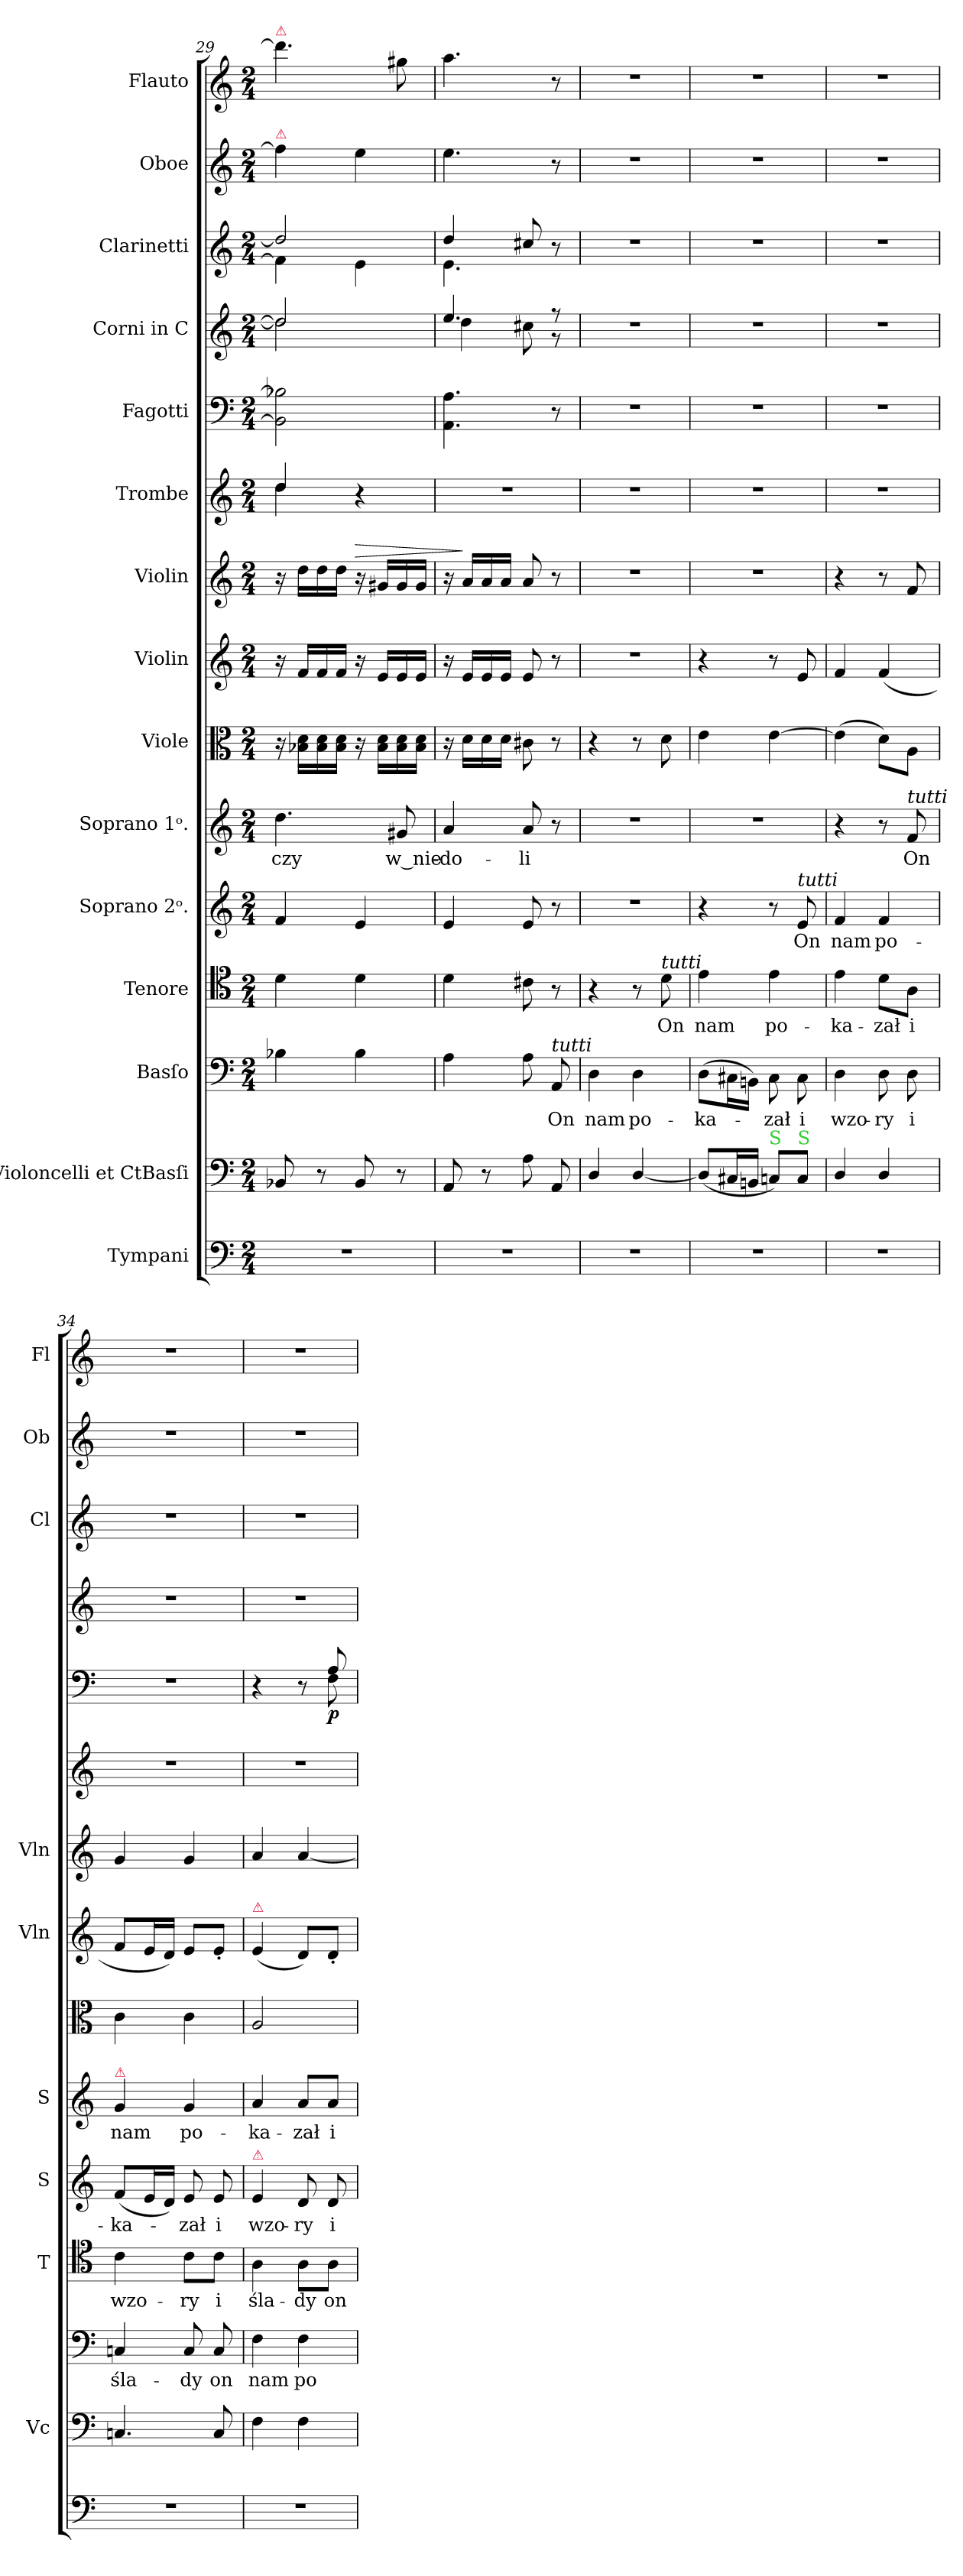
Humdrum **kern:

**kern	**kern	**kern	**text	**kern	**text	**kern	**text	**kern	**text	**kern	**kern	**kern	**dynam	**kern	**kern	**dynam	**kern	**kern	**kern	**kern
*part15	*part14	*part13	*part13	*part12	*part12	*part11	*part11	*part10	*part10	*part9	*part8	*part7	*part7	*part6	*part5	*part5	*part4	*part3	*part2	*part1
*staff15	*staff14	*staff13	*staff13	*staff12	*staff12	*staff11	*staff11	*staff10	*staff10	*staff9	*staff8	*staff7	*staff7	*staff6	*staff5	*staff5	*staff4	*staff3	*staff2	*staff1
*I"Tympani	*I"Violoncelli et CtBasſi	*I"Basſo	*	*I"Tenore	*	*I"Soprano 2ᵒ.	*	*I"Soprano 1ᵒ.	*	*I"Viole	*I"Violin	*I"Violin	*	*I"Trombe	*I"Fagotti	*	*I"Corni in C	*I"Clarinetti	*I"Oboe	*I"Flauto
*	*I'Vc	*	*	*I'T	*	*I'S	*	*I'S	*	*	*I'Vln	*I'Vln	*	*	*	*	*	*I'Cl	*I'Ob	*I'Fl
*clefF4	*clefF4	*clefF4	*	*clefC4	*	*clefG2	*	*clefG2	*	*clefC3	*clefG2	*clefG2	*	*clefG2	*clefF4	*	*clefG2	*clefG2	*clefG2	*clefG2
*k[]	*k[]	*k[]	*	*k[]	*	*k[]	*	*k[]	*	*k[]	*k[]	*k[]	*	*k[]	*k[]	*	*k[]	*k[]	*k[]	*k[]
*C:	*C:	*C:	*	*C:	*	*C:	*	*C:	*	*C:	*C:	*C:	*	*C:	*C:	*	*C:	*C:	*C:	*C:
*M2/4	*M2/4	*M2/4	*	*M2/4	*	*M2/4	*	*M2/4	*	*M2/4	*M2/4	*M2/4	*	*M2/4	*M2/4	*	*M2/4	*M2/4	*M2/4	*M2/4
=29	=29	=29	=29	=29	=29	=29	=29	=29	=29	=29	=29	=29	=29	=29	=29	=29	=29	=29	=29	=29
*	*	*	*	*	*	*	*	*	*	*	*	*	*	*^	*	*	*^	*^	*	*
!	!	!	!	!	!	!	!	!	!	!	!	!	!	!	!	!	!	!	!	!	!	!	!LO:TX:a:color=crimson:t=⚠
!	!	!	!	!	!	!	!	!	!	!	!	!	!	!	!	!	!	!	!	!	!	!LO:TX:a:color=crimson:t=⚠	!
2r	8BB-X/	4B-X\	.	4d\	.	4f/	.	4.dd\	czy	16r	16r	16r	.	4dd/	4dd\	2BB-]\ 2B-X]\	.	2dd/]	2dd\]	2dd/]	4f\]	4ff\]	4.ddd\]
.	.	.	.	.	.	.	.	.	.	16B-X\ 16d\LL	16f/LL	16dd\LL	.	.	.	.	.	.	.	.	.	.	.
.	8r	.	.	.	.	.	.	.	.	16B-\ 16d\	16f/	16dd\	.	.	.	.	.	.	.	.	.	.	.
.	.	.	.	.	.	.	.	.	.	16B-\ 16d\JJ	16f/JJ	16dd\JJ	.	.	.	.	.	.	.	.	.	.	.
!	!	!	!	!	!	!	!	!	!	!	!	!	!LO:HP:a	!	!	!	!	!	!	!	!	!	!
.	8BB-/	4B-\	.	4d\	.	4e/	.	.	.	16r	16r	16r	>	4r	4rcyy	.	.	.	.	.	4e\	4ee\	.
.	.	.	.	.	.	.	.	.	.	16B-\ 16d\LL	16e/LL	16g#X/LL	.	.	.	.	.	.	.	.	.	.	.
.	8r	.	.	.	.	.	.	8g#X/	w_nie-	16B-\ 16d\	16e/	16g#/	.	.	.	.	.	.	.	.	.	.	8gg#X\
.	.	.	.	.	.	.	.	.	.	16B-\ 16d\JJ	16e/JJ	16g#/JJ	.	.	.	.	.	.	.	.	.	.	.
*	*	*	*	*	*	*	*	*	*	*	*	*	*	*v	*v	*	*	*	*	*	*	*	*
=30	=30	=30	=30	=30	=30	=30	=30	=30	=30	=30	=30	=30	=30	=30	=30	=30	=30	=30	=30	=30	=30	=30
2r	8AA/	4A\	.	4d\	.	4e/	.	4a/	-do-	16r	16r	16r	.	2r	4.AA\ 4.A\	.	4.ee/	4dd\	4dd/	4.e\	4.ee\	4.aa\
.	.	.	.	.	.	.	.	.	.	16d\LL	16e/LL	16a/LL	]	.	.	.	.	.	.	.	.	.
.	8r	.	.	.	.	.	.	.	.	16d\	16e/	16a/	.	.	.	.	.	.	.	.	.	.
.	.	.	.	.	.	.	.	.	.	16d\JJ	16e/JJ	16a/JJ	.	.	.	.	.	.	.	.	.	.
.	8A\	8A\	.	8c#X\	.	8e/	.	8a/	-li	8c#X\	8e/	8a/	.	.	.	.	.	8cc#X\	8cc#X/	.	.	.
!	!	!LO:TX:a:i:t=tutti	!	!	!	!	!	!	!	!	!	!	!	!	!	!	!	!	!	!	!	!
.	8AA/	8AA/	On	8r	.	8r	.	8r	.	8r	8r	8r	.	.	8r	.	8r	8r	8r	8rcyy	8r	8r
*	*	*	*	*	*	*	*	*	*	*	*	*	*	*	*	*	*v	*v	*	*	*	*
*	*	*	*	*	*	*	*	*	*	*	*	*	*	*	*	*	*	*v	*v	*	*
=31	=31	=31	=31	=31	=31	=31	=31	=31	=31	=31	=31	=31	=31	=31	=31	=31	=31	=31	=31	=31
2r	4D/	4D\	nam	4r	.	2r	.	2r	.	4r	2r	2r	.	2r	2r	.	2r	2r	2r	2r
.	[4D/	4D\	po-	8r	.	.	.	.	.	8r	.	.	.	.	.	.	.	.	.	.
!	!	!	!	!LO:TX:a:i:t=tutti	!	!	!	!	!	!	!	!	!	!	!	!	!	!	!	!
.	.	.	.	8d\	On	.	.	.	.	8d\	.	.	.	.	.	.	.	.	.	.
=32	=32	=32	=32	=32	=32	=32	=32	=32	=32	=32	=32	=32	=32	=32	=32	=32	=32	=32	=32	=32
2r	(8D/L]	(8D\L	-ka-	4e\	nam	4r	.	2r	.	4e\	4r	2r	.	2r	2r	.	2r	2r	2r	2r
.	16C#X/L	16C#X\L	.	.	.	.	.	.	.	.	.	.	.	.	.	.	.	.	.	.
.	16BBn/JJ	16BBn\JJ)	.	.	.	.	.	.	.	.	.	.	.	.	.	.	.	.	.	.
!	!LO:TX:a:color=limegreen:t=S	!	!	!	!	!	!	!	!	!	!	!	!	!	!	!	!	!	!	!
.	8Cn/L)	8C#\	-zał	4e\	po-	8r	.	.	.	[4e\	8r	.	.	.	.	.	.	.	.	.
!	!	!	!	!	!	!LO:TX:a:i:t=tutti	!	!	!	!	!	!	!	!	!	!	!	!	!	!
!	!LO:TX:a:color=limegreen:t=S	!	!	!	!	!	!	!	!	!	!	!	!	!	!	!	!	!	!	!
.	8C/J	8C#\	i	.	.	8e/	On	.	.	.	8e/	.	.	.	.	.	.	.	.	.
=33	=33	=33	=33	=33	=33	=33	=33	=33	=33	=33	=33	=33	=33	=33	=33	=33	=33	=33	=33	=33
2r	4D/	4D\	wzo-	4e\	-ka-	4f/	nam	4r	.	(4e\]	4f/	4r	.	2r	2r	.	2r	2r	2r	2r
.	4D/	8D\	-ry	8d\L	-zał	4f/	po-	8r	.	8d\L)	(4f/	8r	.	.	.	.	.	.	.	.
!	!	!	!	!	!	!	!	!LO:TX:a:i:t=tutti	!	!	!	!	!	!	!	!	!	!	!	!
.	.	8D\	i	8A\J	i	.	.	8f/	On	8A\J	.	8f/	.	.	.	.	.	.	.	.
=34	=34	=34	=34	=34	=34	=34	=34	=34	=34	=34	=34	=34	=34	=34	=34	=34	=34	=34	=34	=34
!	!	!	!	!	!	!	!	!LO:TX:a:color=crimson:t=⚠	!	!	!	!	!	!	!	!	!	!	!	!
2r	4.Cn/	4Cn/	śla-	4c\	wzo-	(8f/L	-ka-	4g/	nam	4c\	8f/L	4g/	.	2r	2r	.	2r	2r	2r	2r
.	.	.	.	.	.	16e/L	.	.	.	.	16e/L	.	.	.	.	.	.	.	.	.
.	.	.	.	.	.	16d/JJ)	.	.	.	.	16d/JJ)	.	.	.	.	.	.	.	.	.
.	.	8C/	-dy	8c\L	-ry	8e/	-zał	4g/	po-	4c\	8e/L	4g/	.	.	.	.	.	.	.	.
.	8C/	8C/	on	8c\J	i	8e/	i	.	.	.	8e'/J	.	.	.	.	.	.	.	.	.
=35	=35	=35	=35	=35	=35	=35	=35	=35	=35	=35	=35	=35	=35	=35	=35	=35	=35	=35	=35	=35
*	*	*	*	*	*	*	*	*	*	*	*	*	*	*	*^	*	*	*	*	*
!	!	!	!	!	!	!	!	!	!	!	!LO:TX:a:color=crimson:t=⚠	!	!	!	!	!	!	!	!	!	!
!	!	!	!	!	!	!LO:TX:a:color=crimson:t=⚠	!	!	!	!	!	!	!	!	!	!	!	!	!	!	!
2r	4F\	4F\	nam	4A\	śla-	4e/	wzo-	4a/	-ka-	2A/	(4e/	4a/	.	2r	4r	4rEEyy	.	2r	2r	2r	2r
.	4F\	4F\	po-	8A\L	-dy	8d/	-ry	8a/L	-zał	.	8d/L)	[4a/	.	.	8r	8rEEyy	.	.	.	.	.
.	.	.	.	8A\J	on	8d/	i	8a/J	i	.	8d'/J	.	.	.	8A/	8F\	p	.	.	.	.
*	*	*	*	*	*	*	*	*	*	*	*	*	*	*	*v	*v	*	*	*	*	*
=	=	=	=	=	=	=	=	=	=	=	=	=	=	=	=	=	=	=	=	=
*-	*-	*-	*-	*-	*-	*-	*-	*-	*-	*-	*-	*-	*-	*-	*-	*-	*-	*-	*-	*-
